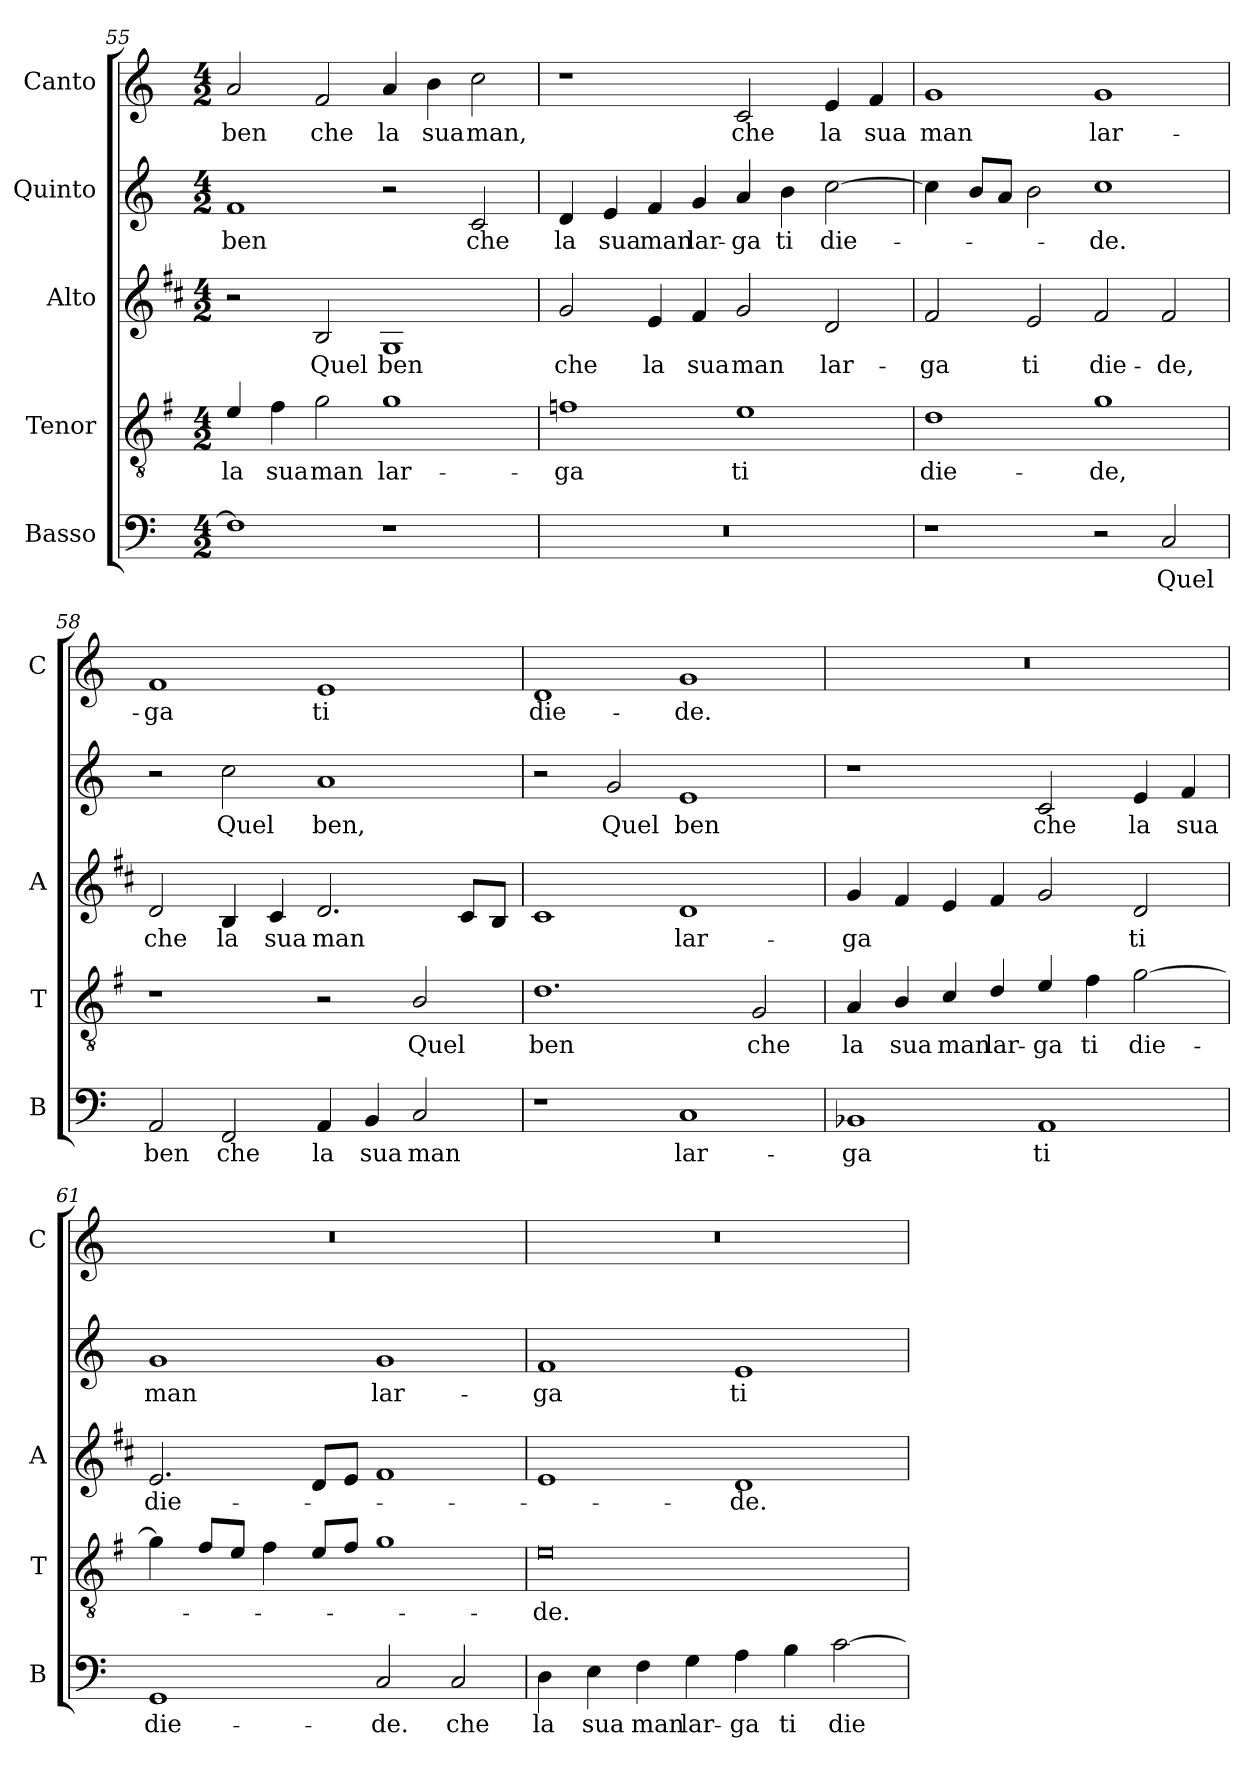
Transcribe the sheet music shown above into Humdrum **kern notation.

**kern	**text	**kern	**text	**kern	**text	**kern	**text	**kern	**text
*part5	*part5	*part4	*part4	*part3	*part3	*part2	*part2	*part1	*part1
*staff5	*staff5	*staff4	*staff4	*staff3	*staff3	*staff2	*staff2	*staff1	*staff1
*I"Basso	*	*I"Tenor	*	*I"Alto	*	*I"Quinto	*	*I"Canto	*
*I'B	*	*I'T	*	*I'A	*	*	*	*I'C	*
!!LO:LB:g=z
*clefF4	*	*clefGv2	*	*clefG2	*	*clefG2	*	*clefG2	*
*	*	*ITrd4c7	*	*ITrd1c2	*	*	*	*	*
*k[]	*	*k[]	*	*k[]	*	*k[]	*	*k[]	*
*C:	*	*C:	*	*C:	*	*C:	*	*C:	*
*M4/2	*	*M4/2	*	*M4/2	*	*M4/2	*	*M4/2	*
=55	=55	=55	=55	=55	=55	=55	=55	=55	=55
!	!	!	!LO:LY:b	!	!	!	!LO:LY:b	!	!LO:LY:b
1F]	.	4A/	la	2r	.	1f	ben	2a/	ben
!	!	!	!LO:LY:b	!	!	!	!	!	!
.	.	4B\	sua	.	.	.	.	.	.
!	!	!	!LO:LY:b	!	!LO:LY:b	!	!	!	!LO:LY:b
.	.	2c\	man	2A/	Quel	.	.	2f/	che
!	!	!	!LO:LY:b	!	!LO:LY:b	!	!	!	!LO:LY:b
1r	.	1c	lar-	1F	ben	2r	.	4a/	la
!	!	!	!	!	!	!	!	!	!LO:LY:b
.	.	.	.	.	.	.	.	4b\	sua
!	!	!	!	!	!	!	!LO:LY:b	!	!LO:LY:b
.	.	.	.	.	.	2c/	che	2cc\	man,
=56	=56	=56	=56	=56	=56	=56	=56	=56	=56
!	!	!	!LO:LY:b	!	!LO:LY:b	!	!LO:LY:b	!	!
0r	.	1B-X	-ga	2f/	che	4d/	la	1r	.
!	!	!	!	!	!	!	!LO:LY:b	!	!
.	.	.	.	.	.	4e/	sua	.	.
!	!	!	!	!	!LO:LY:b	!	!LO:LY:b	!	!
.	.	.	.	4d/	la	4f/	man	.	.
!	!	!	!	!	!LO:LY:b	!	!LO:LY:b	!	!
.	.	.	.	4e/	sua	4g/	lar-	.	.
!	!	!	!LO:LY:b	!	!LO:LY:b	!	!LO:LY:b	!	!LO:LY:b
.	.	1A	ti	2f/	man	4a/	-ga	2c/	che
!	!	!	!	!	!	!	!LO:LY:b	!	!
.	.	.	.	.	.	4b\	ti	.	.
!	!	!	!	!	!LO:LY:b	!	!LO:LY:b	!	!LO:LY:b
.	.	.	.	2c/	lar-	[2cc\	die-	4e/	la
!	!	!	!	!	!	!	!	!	!LO:LY:b
.	.	.	.	.	.	.	.	4f/	sua
=57	=57	=57	=57	=57	=57	=57	=57	=57	=57
!	!	!	!LO:LY:b	!	!LO:LY:b	!	!	!	!LO:LY:b
1r	.	1G	die-	2e/	-ga	4cc\]	.	1g	man
.	.	.	.	.	.	8b/L	.	.	.
.	.	.	.	.	.	8a/J	.	.	.
!	!	!	!	!	!LO:LY:b	!	!	!	!
.	.	.	.	2d/	ti	2b\	.	.	.
!	!	!	!LO:LY:b	!	!LO:LY:b	!	!LO:LY:b	!	!LO:LY:b
2r	.	1c	-de,	2e/	die-	1cc	-de.	1g	lar-
!	!LO:LY:b	!	!	!	!LO:LY:b	!	!	!	!
2C/	Quel	.	.	2e/	-de,	.	.	.	.
=58	=58	=58	=58	=58	=58	=58	=58	=58	=58
!	!LO:LY:b	!	!	!	!LO:LY:b	!	!	!	!LO:LY:b
2AA/	ben	1r	.	2c/	che	2r	.	1f	-ga
!	!LO:LY:b	!	!	!	!LO:LY:b	!	!LO:LY:b	!	!
2FF/	che	.	.	4A/	la	2cc\	Quel	.	.
!	!	!	!	!	!LO:LY:b	!	!	!	!
.	.	.	.	4B/	sua	.	.	.	.
!	!LO:LY:b	!	!	!	!LO:LY:b	!	!LO:LY:b	!	!LO:LY:b
4AA/	la	2r	.	2.c/	man	1a	ben,	1e	ti
!	!LO:LY:b	!	!	!	!	!	!	!	!
4BB/	sua	.	.	.	.	.	.	.	.
!	!LO:LY:b	!	!LO:LY:b	!	!	!	!	!	!
2C/	man	2E/	Quel	.	.	.	.	.	.
.	.	.	.	8B/L	.	.	.	.	.
.	.	.	.	8A/J	.	.	.	.	.
=59	=59	=59	=59	=59	=59	=59	=59	=59	=59
!	!	!	!LO:LY:b	!	!	!	!	!	!LO:LY:b
1r	.	1.G	ben	1B	.	2r	.	1d	die-
!	!	!	!	!	!	!	!LO:LY:b	!	!
.	.	.	.	.	.	2g/	Quel	.	.
!	!LO:LY:b	!	!	!	!LO:LY:b	!	!LO:LY:b	!	!LO:LY:b
1C	lar-	.	.	1c	lar-	1e	ben	1g	-de.
!	!	!	!LO:LY:b	!	!	!	!	!	!
.	.	2C/	che	.	.	.	.	.	.
!!LO:PB:g=z
=60	=60	=60	=60	=60	=60	=60	=60	=60	=60
!	!LO:LY:b	!	!LO:LY:b	!	!LO:LY:b	!	!	!	!
1BB-X	-ga	4D/	la	4f/	-ga	1r	.	0r	.
!	!	!	!LO:LY:b	!	!	!	!	!	!
.	.	4E/	sua	4e/	.	.	.	.	.
!	!	!	!LO:LY:b	!	!	!	!	!	!
.	.	4F/	man	4d/	.	.	.	.	.
!	!	!	!LO:LY:b	!	!	!	!	!	!
.	.	4G/	lar-	4e/	.	.	.	.	.
!	!LO:LY:b	!	!LO:LY:b	!	!	!	!LO:LY:b	!	!
1AA	ti	4A/	-ga	2f/	.	2c/	che	.	.
!	!	!	!LO:LY:b	!	!	!	!	!	!
.	.	4B\	ti	.	.	.	.	.	.
!	!	!	!LO:LY:b	!	!LO:LY:b	!	!LO:LY:b	!	!
.	.	[2c\	die-	2c/	ti	4e/	la	.	.
!	!	!	!	!	!	!	!LO:LY:b	!	!
.	.	.	.	.	.	4f/	sua	.	.
=61	=61	=61	=61	=61	=61	=61	=61	=61	=61
!	!LO:LY:b	!	!	!	!LO:LY:b	!	!LO:LY:b	!	!
1GG	die-	4c\]	.	2.d/	die-	1g	man	0r	.
.	.	8B/L	.	.	.	.	.	.	.
.	.	8A/J	.	.	.	.	.	.	.
.	.	4B\	.	.	.	.	.	.	.
.	.	8A/L	.	8c/L	.	.	.	.	.
.	.	8B/J	.	8d/J	.	.	.	.	.
!	!LO:LY:b	!	!	!	!	!	!LO:LY:b	!	!
2C/	-de.	1c	.	1e	.	1g	lar-	.	.
!	!LO:LY:b	!	!	!	!	!	!	!	!
2C/	che	.	.	.	.	.	.	.	.
=62	=62	=62	=62	=62	=62	=62	=62	=62	=62
!	!LO:LY:b	!	!LO:LY:b	!	!	!	!LO:LY:b	!	!
4D\	la	0A	-de.	1d	.	1f	-ga	0r	.
!	!LO:LY:b	!	!	!	!	!	!	!	!
4E\	sua	.	.	.	.	.	.	.	.
!	!LO:LY:b	!	!	!	!	!	!	!	!
4F\	man	.	.	.	.	.	.	.	.
!	!LO:LY:b	!	!	!	!	!	!	!	!
4G\	lar-	.	.	.	.	.	.	.	.
!	!LO:LY:b	!	!	!	!LO:LY:b	!	!LO:LY:b	!	!
4A\	-ga	.	.	1c	-de.	1e	ti	.	.
!	!LO:LY:b	!	!	!	!	!	!	!	!
4B\	ti	.	.	.	.	.	.	.	.
!	!LO:LY:b	!	!	!	!	!	!	!	!
[2c\	die-	.	.	.	.	.	.	.	.
=	=	=	=	=	=	=	=	=	=
*-	*-	*-	*-	*-	*-	*-	*-	*-	*-
